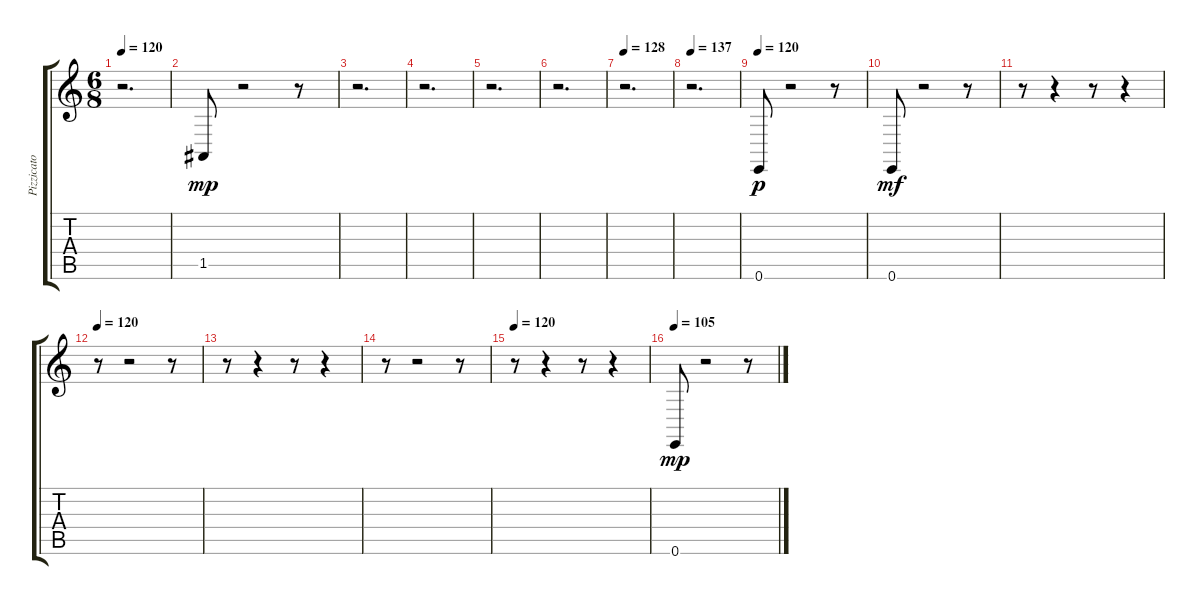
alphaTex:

\track ("Pizzicato Archi" "Pizzicato ") {instrument pizzicatostrings}
\staff {score tabs}
\tuning (E4 B3 G3 D3 A2 E2) {hide}
\ts (6 8)
\tempo 120
\clef g2
\ks c
r.2{d dy p} |
1.5.8{dy mp} r.2 r.8 |
r.2{d} |
r.2{d} |
r.2{d} |
r.2{d} |
\tempo 128
r.2{d} |
\tempo 137
r.2{d} |
\tempo 120
0.6.8{dy p} r.2 r.8 |
0.6.8{dy mf} r.2 r.8 |
r.8 r.4 r.8 r.4 |
\tempo 120
r.8 r.2 r.8 |
r.8 r.4 r.8 r.4 |
r.8 r.2 r.8 |
\tempo 120
r.8 r.4 r.8 r.4 |
\tempo 105
0.6.8{dy mp} r.2 r.8
